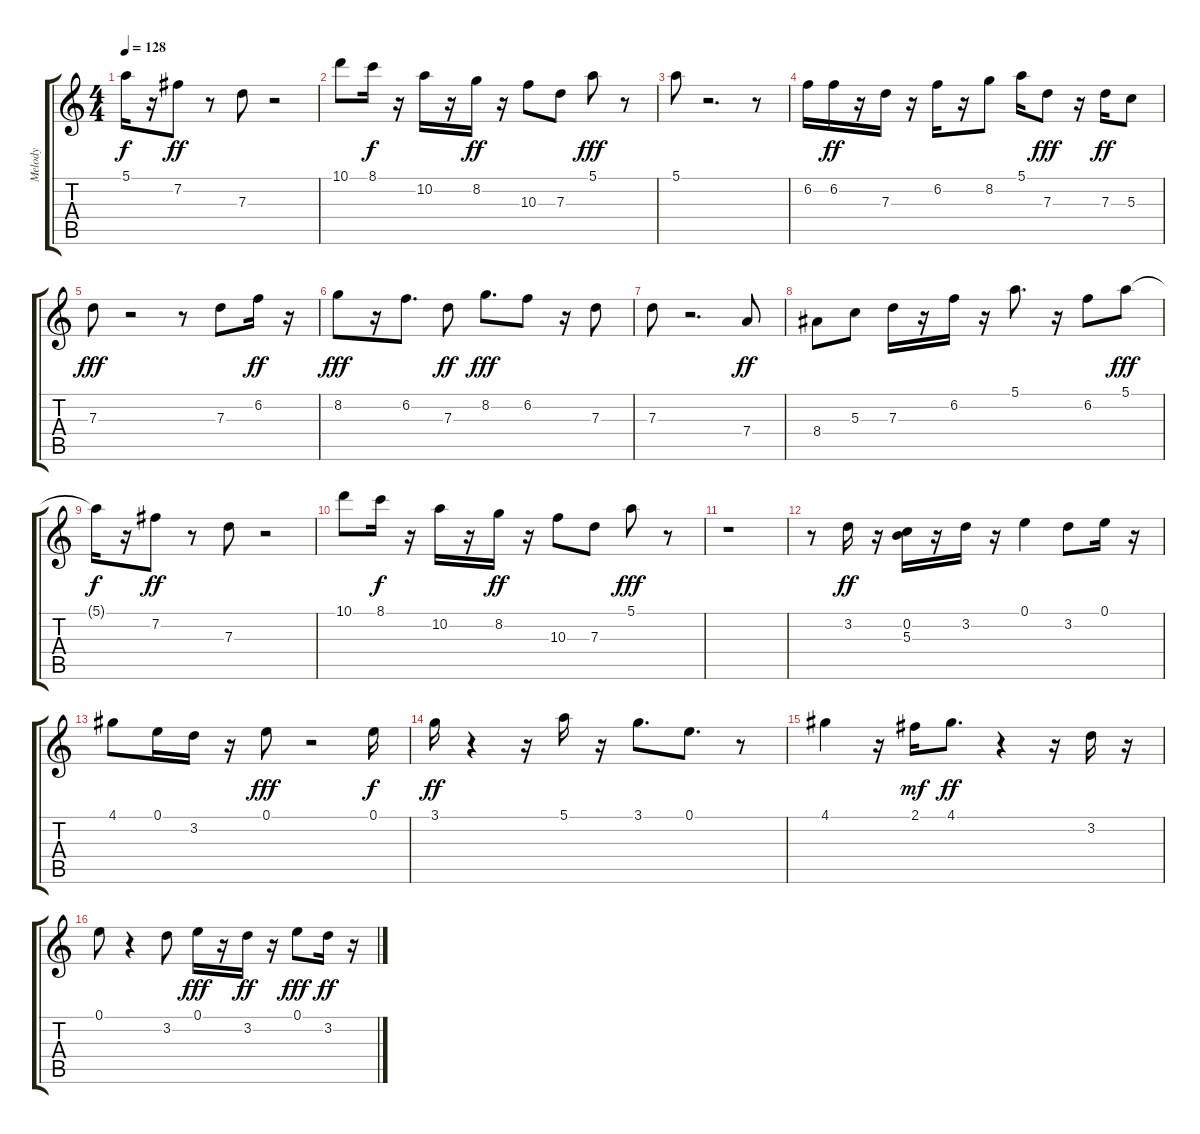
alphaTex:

\track ("Melody          | Canned Heat" "Melody    ") {instrument acousticguitarnylon}
\staff {score tabs}
\tuning (E4 B3 G3 D3 A2 E2) {hide}
\ts (4 4)
\tempo 128
\clef g2
\ks c
5.1{t}.16{dy f} r.16 7.2.8{dy ff} r.8 7.3.8 r.2 |
10.1.8 8.1.16{dy f} r.16 10.2.16 r.16 8.2.16{dy ff} r.16 10.3.8 7.3.8 5.1.8{dy fff} r.8 |
5.1.8 r.2{d} r.8 |
6.2.16 6.2.16{dy ff} r.16 7.3.16 r.16 6.2.16 r.16 8.2.8 5.1.16 7.3.8{dy fff} r.16 7.3.16{dy ff} 5.3.8 |
7.3.8{dy fff} r.2 r.8 7.3.8 6.2.16{dy ff} r.16 |
8.2.8{dy fff} r.16 6.2.8{d} 7.3.8{dy ff} 8.2.8{d dy fff} 6.2.8 r.16 7.3.8 |
7.3.8 r.2{d} 7.4.8{dy ff} |
8.4.8 5.3.8 7.3.16 r.16 6.2.16 r.16 5.1.8{d} r.16 6.2.8 5.1.8{dy fff} |
5.1{t}.16{dy f} r.16 7.2.8{dy ff} r.8 7.3.8 r.2 |
10.1.8 8.1.16{dy f} r.16 10.2.16 r.16 8.2.16{dy ff} r.16 10.3.8 7.3.8 5.1.8{dy fff} r.8 |
r.1 |
r.8 3.2.16{dy ff} r.16 (0.2 5.3).16 r.16 3.2.16 r.16 0.1.4 3.2.8 0.1.16 r.16 |
4.1.8 0.1.16 3.2.16 r.16 0.1.8{dy fff} r.2 0.1.16{dy f} |
3.1.16{dy ff} r.4 r.16 5.1.16 r.16 3.1.8{d} 0.1.8{d} r.8 |
4.1.4 r.16 2.1.16{dy mf} 4.1.8{d dy ff} r.4 r.16 3.2.16 r.16 |
0.1.8 r.4 3.2.8 0.1.16{dy fff} r.16 3.2.16{dy ff} r.16 0.1.8{dy fff} 3.2.16{dy ff} r.16
